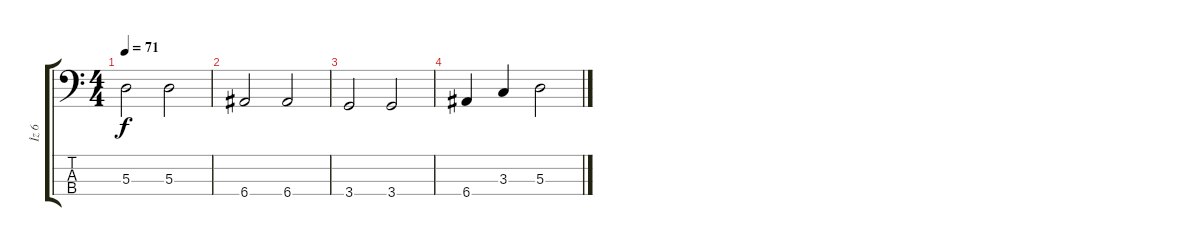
\track ("İz 6" "İz 6") {instrument electricbassfinger}
\staff {score tabs}
\tuning (G2 D2 A1 E1) {hide}
\ts (4 4)
\tempo 71
\clef f4
\ks c
5.3.2{dy f} 5.3.2 |
6.4.2 6.4.2 |
3.4.2 3.4.2 |
6.4.4 3.3.4 5.3.2
